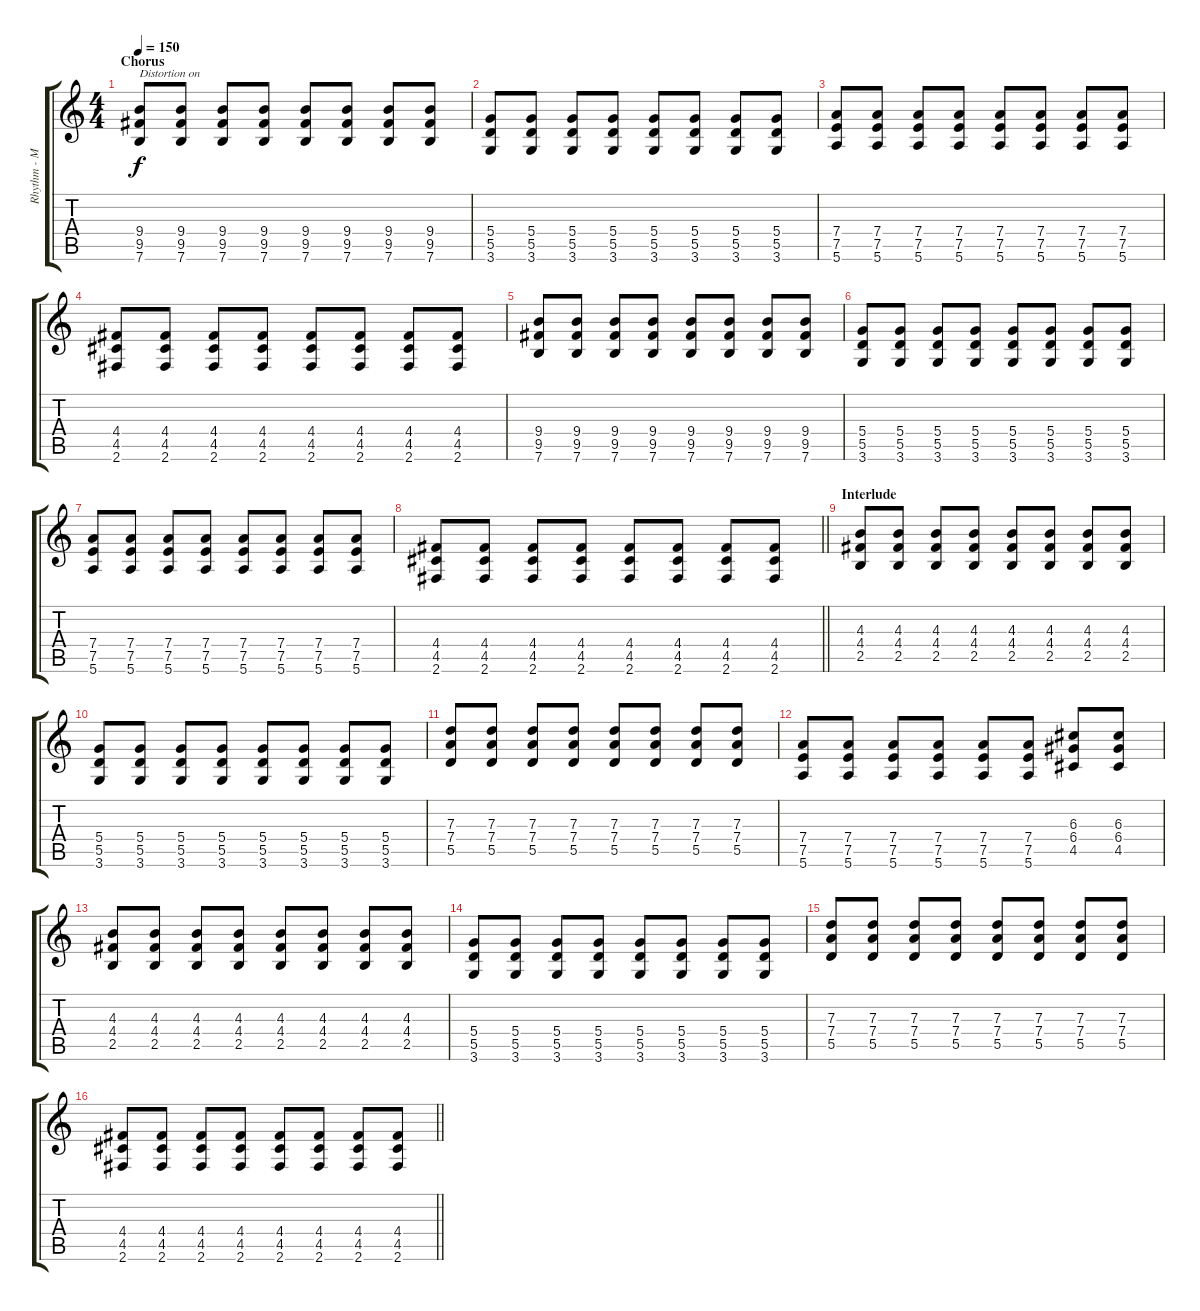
\track ("Rhythm - Mike Kennerty" "Rhythm - M") {instrument distortionguitar}
\staff {score tabs}
\tuning (E4 B3 G3 D3 A2 E2) {hide}
\ts (4 4)
\section ("" "Chorus")
\tempo 150
\clef g2
\ks c
(9.4 9.5 7.6).8{txt "Distortion on" dy f} (9.4 9.5 7.6).8 (9.4 9.5 7.6).8 (9.4 9.5 7.6).8 (9.4 9.5 7.6).8 (9.4 9.5 7.6).8 (9.4 9.5 7.6).8 (9.4 9.5 7.6).8 |
(5.4 5.5 3.6).8 (5.4 5.5 3.6).8 (5.4 5.5 3.6).8 (5.4 5.5 3.6).8 (5.4 5.5 3.6).8 (5.4 5.5 3.6).8 (5.4 5.5 3.6).8 (5.4 5.5 3.6).8 |
(7.4 7.5 5.6).8 (7.4 7.5 5.6).8 (7.4 7.5 5.6).8 (7.4 7.5 5.6).8 (7.4 7.5 5.6).8 (7.4 7.5 5.6).8 (7.4 7.5 5.6).8 (7.4 7.5 5.6).8 |
(4.4 4.5 2.6).8 (4.4 4.5 2.6).8 (4.4 4.5 2.6).8 (4.4 4.5 2.6).8 (4.4 4.5 2.6).8 (4.4 4.5 2.6).8 (4.4 4.5 2.6).8 (4.4 4.5 2.6).8 |
(9.4 9.5 7.6).8 (9.4 9.5 7.6).8 (9.4 9.5 7.6).8 (9.4 9.5 7.6).8 (9.4 9.5 7.6).8 (9.4 9.5 7.6).8 (9.4 9.5 7.6).8 (9.4 9.5 7.6).8 |
(5.4 5.5 3.6).8 (5.4 5.5 3.6).8 (5.4 5.5 3.6).8 (5.4 5.5 3.6).8 (5.4 5.5 3.6).8 (5.4 5.5 3.6).8 (5.4 5.5 3.6).8 (5.4 5.5 3.6).8 |
(7.4 7.5 5.6).8 (7.4 7.5 5.6).8 (7.4 7.5 5.6).8 (7.4 7.5 5.6).8 (7.4 7.5 5.6).8 (7.4 7.5 5.6).8 (7.4 7.5 5.6).8 (7.4 7.5 5.6).8 |
\barLineRight lightlight
(4.4 4.5 2.6).8 (4.4 4.5 2.6).8 (4.4 4.5 2.6).8 (4.4 4.5 2.6).8 (4.4 4.5 2.6).8 (4.4 4.5 2.6).8 (4.4 4.5 2.6).8 (4.4 4.5 2.6).8 |
\section ("" "Interlude")
(4.3 4.4 2.5).8{volume 10} (4.3 4.4 2.5).8 (4.3 4.4 2.5).8 (4.3 4.4 2.5).8 (4.3 4.4 2.5).8 (4.3 4.4 2.5).8 (4.3 4.4 2.5).8 (4.3 4.4 2.5).8 |
(5.4 5.5 3.6).8 (5.4 5.5 3.6).8 (5.4 5.5 3.6).8 (5.4 5.5 3.6).8 (5.4 5.5 3.6).8 (5.4 5.5 3.6).8 (5.4 5.5 3.6).8 (5.4 5.5 3.6).8 |
(7.3 7.4 5.5).8 (7.3 7.4 5.5).8 (7.3 7.4 5.5).8 (7.3 7.4 5.5).8 (7.3 7.4 5.5).8 (7.3 7.4 5.5).8 (7.3 7.4 5.5).8 (7.3 7.4 5.5).8 |
(7.4 7.5 5.6).8 (7.4 7.5 5.6).8 (7.4 7.5 5.6).8 (7.4 7.5 5.6).8 (7.4 7.5 5.6).8 (7.4 7.5 5.6).8 (6.3 6.4 4.5).8 (6.3 6.4 4.5).8 |
(4.3 4.4 2.5).8 (4.3 4.4 2.5).8 (4.3 4.4 2.5).8 (4.3 4.4 2.5).8 (4.3 4.4 2.5).8 (4.3 4.4 2.5).8 (4.3 4.4 2.5).8 (4.3 4.4 2.5).8 |
(5.4 5.5 3.6).8 (5.4 5.5 3.6).8 (5.4 5.5 3.6).8 (5.4 5.5 3.6).8 (5.4 5.5 3.6).8 (5.4 5.5 3.6).8 (5.4 5.5 3.6).8 (5.4 5.5 3.6).8 |
(7.3 7.4 5.5).8 (7.3 7.4 5.5).8 (7.3 7.4 5.5).8 (7.3 7.4 5.5).8 (7.3 7.4 5.5).8 (7.3 7.4 5.5).8 (7.3 7.4 5.5).8 (7.3 7.4 5.5).8 |
\barLineRight lightlight
(4.4 4.5 2.6).8 (4.4 4.5 2.6).8 (4.4 4.5 2.6).8 (4.4 4.5 2.6).8 (4.4 4.5 2.6).8 (4.4 4.5 2.6).8 (4.4 4.5 2.6).8 (4.4 4.5 2.6).8
